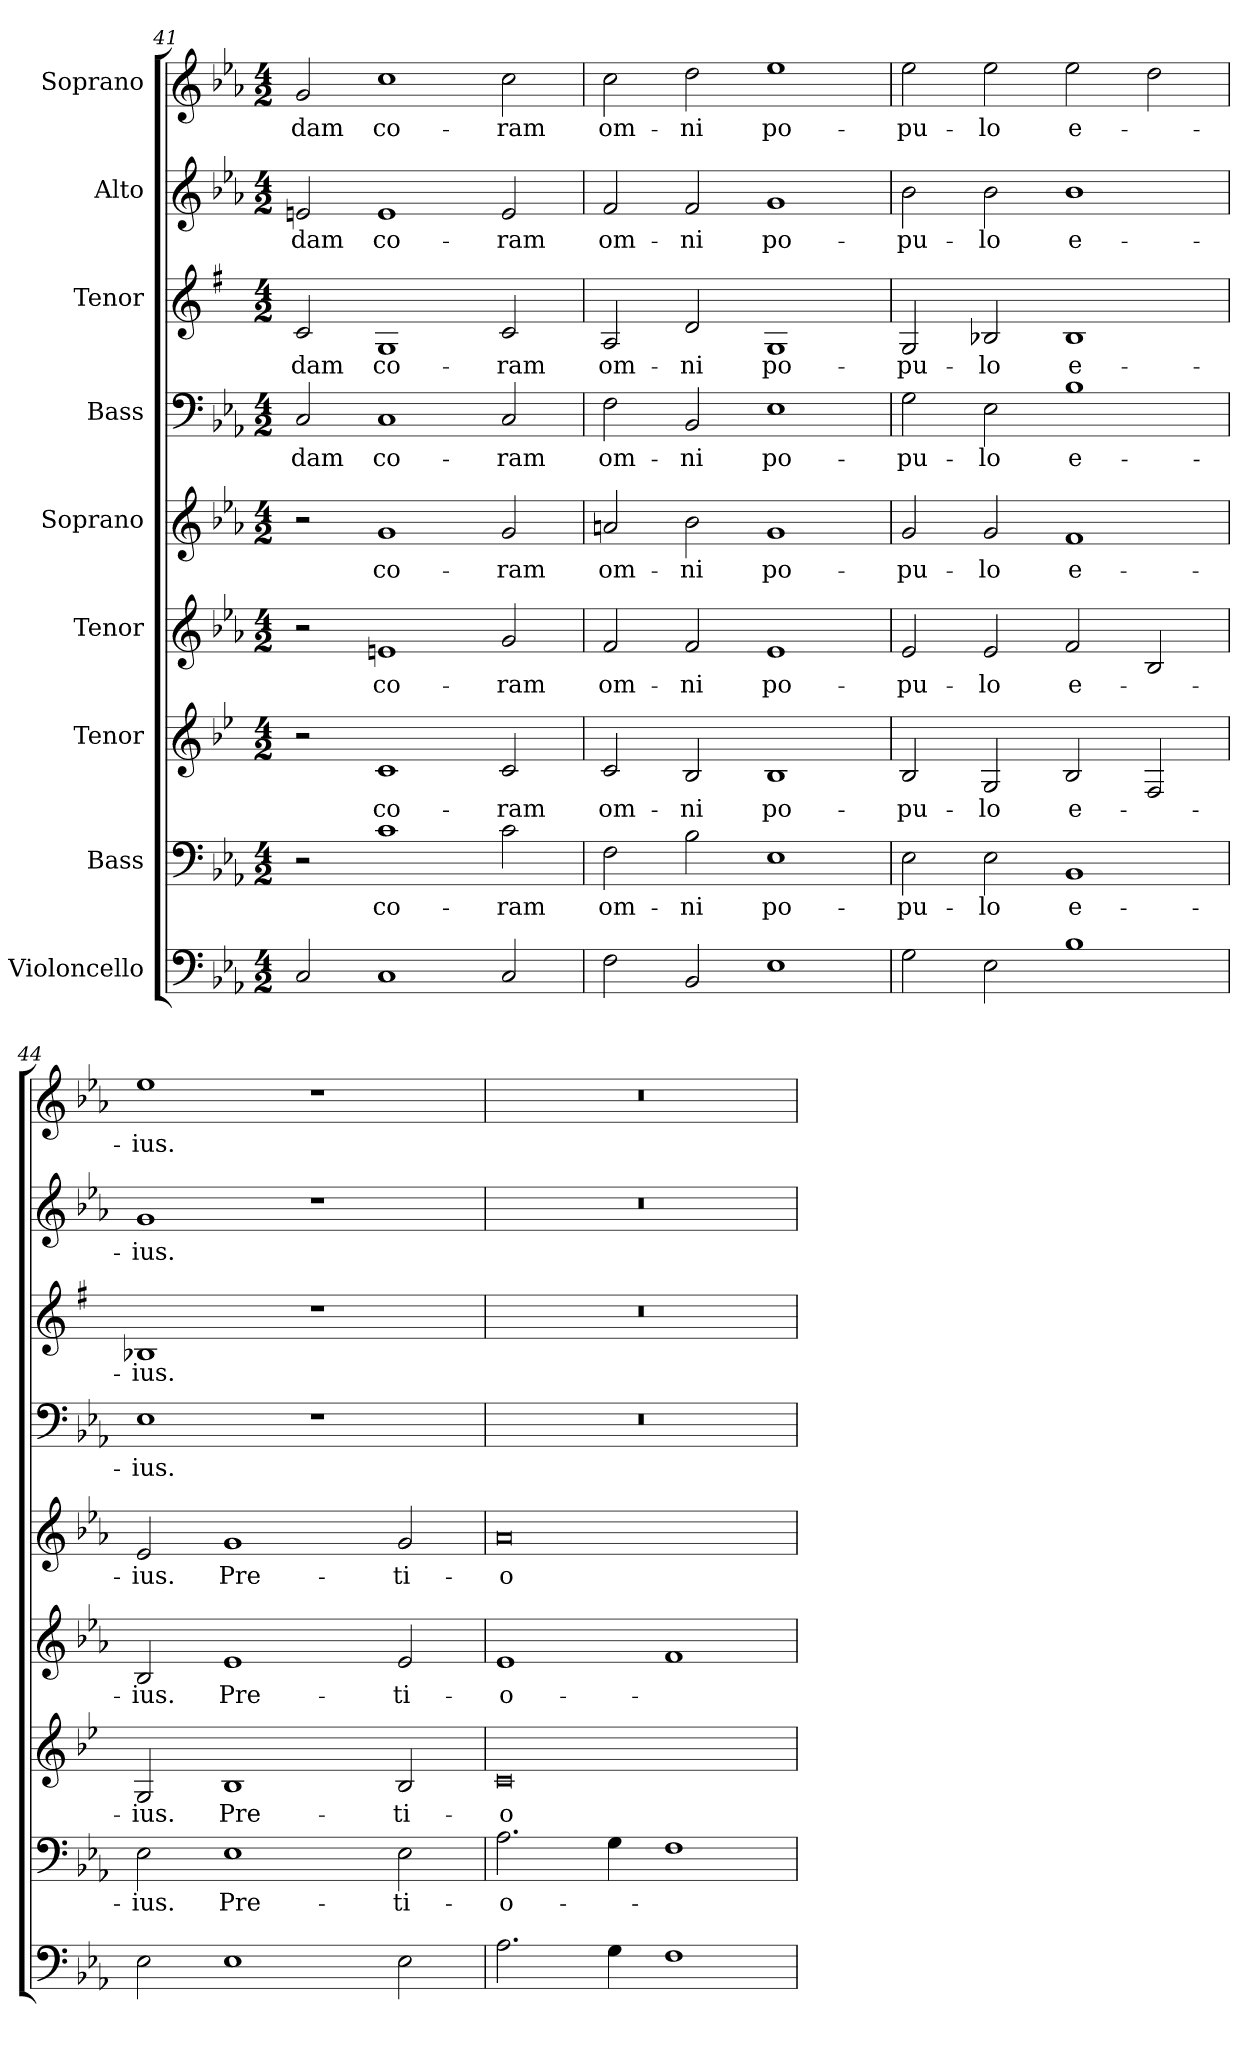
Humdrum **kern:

**kern	**kern	**text	**kern	**text	**kern	**text	**kern	**text	**kern	**text	**kern	**text	**kern	**text	**kern	**text
*part9	*part8	*part8	*part7	*part7	*part6	*part6	*part5	*part5	*part4	*part4	*part3	*part3	*part2	*part2	*part1	*part1
*staff9	*staff8	*staff8	*staff7	*staff7	*staff6	*staff6	*staff5	*staff5	*staff4	*staff4	*staff3	*staff3	*staff2	*staff2	*staff1	*staff1
*I"Violoncello	*I"Bass	*	*I"Tenor	*	*I"Tenor	*	*I"Soprano	*	*I"Bass	*	*I"Tenor	*	*I"Alto	*	*I"Soprano	*
*clefF4	*clefF4	*	*clefG2	*	*clefG2	*	*clefG2	*	*clefF4	*	*clefG2	*	*clefG2	*	*clefG2	*
*k[b-e-a-]	*k[b-e-a-]	*	*k[b-e-]	*	*k[b-e-a-]	*	*k[b-e-a-]	*	*k[b-e-a-]	*	*k[f#]	*	*k[b-e-a-]	*	*k[b-e-a-]	*
*M4/2	*M4/2	*	*M4/2	*	*M4/2	*	*M4/2	*	*M4/2	*	*M4/2	*	*M4/2	*	*M4/2	*
=41	=41	=41	=41	=41	=41	=41	=41	=41	=41	=41	=41	=41	=41	=41	=41	=41
2C/	2r	.	2r	.	2r	.	2r	.	2C/	-dam	2c/	-dam	2en/	-dam	2g/	-dam
1C	1c	co-	1c	co-	1en	co-	1g	co-	1C	co-	1G	co-	1e	co-	1cc	co-
2C/	2c\	-ram	2c/	-ram	2g/	-ram	2g/	-ram	2C/	-ram	2c/	-ram	2e/	-ram	2cc\	-ram
=42	=42	=42	=42	=42	=42	=42	=42	=42	=42	=42	=42	=42	=42	=42	=42	=42
2F\	2F\	om-	2c/	om-	2f/	om-	2an/	om-	2F\	om-	2A/	om-	2f/	om-	2cc\	om-
2BB-/	2B-\	-ni	2B-/	-ni	2f/	-ni	2b-\	-ni	2BB-/	-ni	2d/	-ni	2f/	-ni	2dd\	-ni
1E-	1E-	po-	1B-	po-	1e-	po-	1g	po-	1E-	po-	1G	po-	1g	po-	1ee-	po-
=43	=43	=43	=43	=43	=43	=43	=43	=43	=43	=43	=43	=43	=43	=43	=43	=43
2G\	2E-\	-pu-	2B-/	-pu-	2e-/	-pu-	2g/	-pu-	2G\	-pu-	2G/	-pu-	2b-\	-pu-	2ee-\	-pu-
2E-\	2E-\	-lo	2G/	-lo	2e-/	-lo	2g/	-lo	2E-\	-lo	2B-X/	-lo	2b-\	-lo	2ee-\	-lo
1B-	1BB-	e-	2B-/	e-	2f/	e-	1f	e-	1B-	e-	1B-	e-	1b-	e-	2ee-\	e-
.	.	.	2F/	.	2B-/	.	.	.	.	.	.	.	.	.	2dd\	.
!!LO:PB:g=z
=44	=44	=44	=44	=44	=44	=44	=44	=44	=44	=44	=44	=44	=44	=44	=44	=44
2E-\	2E-\	-ius.	2G/	-ius.	2B-/	-ius.	2e-/	-ius.	1E-	-ius.	1B-X	-ius.	1g	-ius.	1ee-	-ius.
1E-	1E-	Pre-	1B-	Pre-	1e-	Pre-	1g	Pre-	.	.	.	.	.	.	.	.
.	.	.	.	.	.	.	.	.	1r	.	1r	.	1r	.	1r	.
2E-\	2E-\	-ti-	2B-/	-ti-	2e-/	-ti-	2g/	-ti-	.	.	.	.	.	.	.	.
=45	=45	=45	=45	=45	=45	=45	=45	=45	=45	=45	=45	=45	=45	=45	=45	=45
2.A-\	2.A-\	-o-	0c	-o-	1e-	-o-	0a-	-o-	0r	.	0r	.	0r	.	0r	.
4G\	4G\	.	.	.	.	.	.	.	.	.	.	.	.	.	.	.
1F	1F	.	.	.	1f	.	.	.	.	.	.	.	.	.	.	.
=	=	=	=	=	=	=	=	=	=	=	=	=	=	=	=	=
*-	*-	*-	*-	*-	*-	*-	*-	*-	*-	*-	*-	*-	*-	*-	*-	*-
